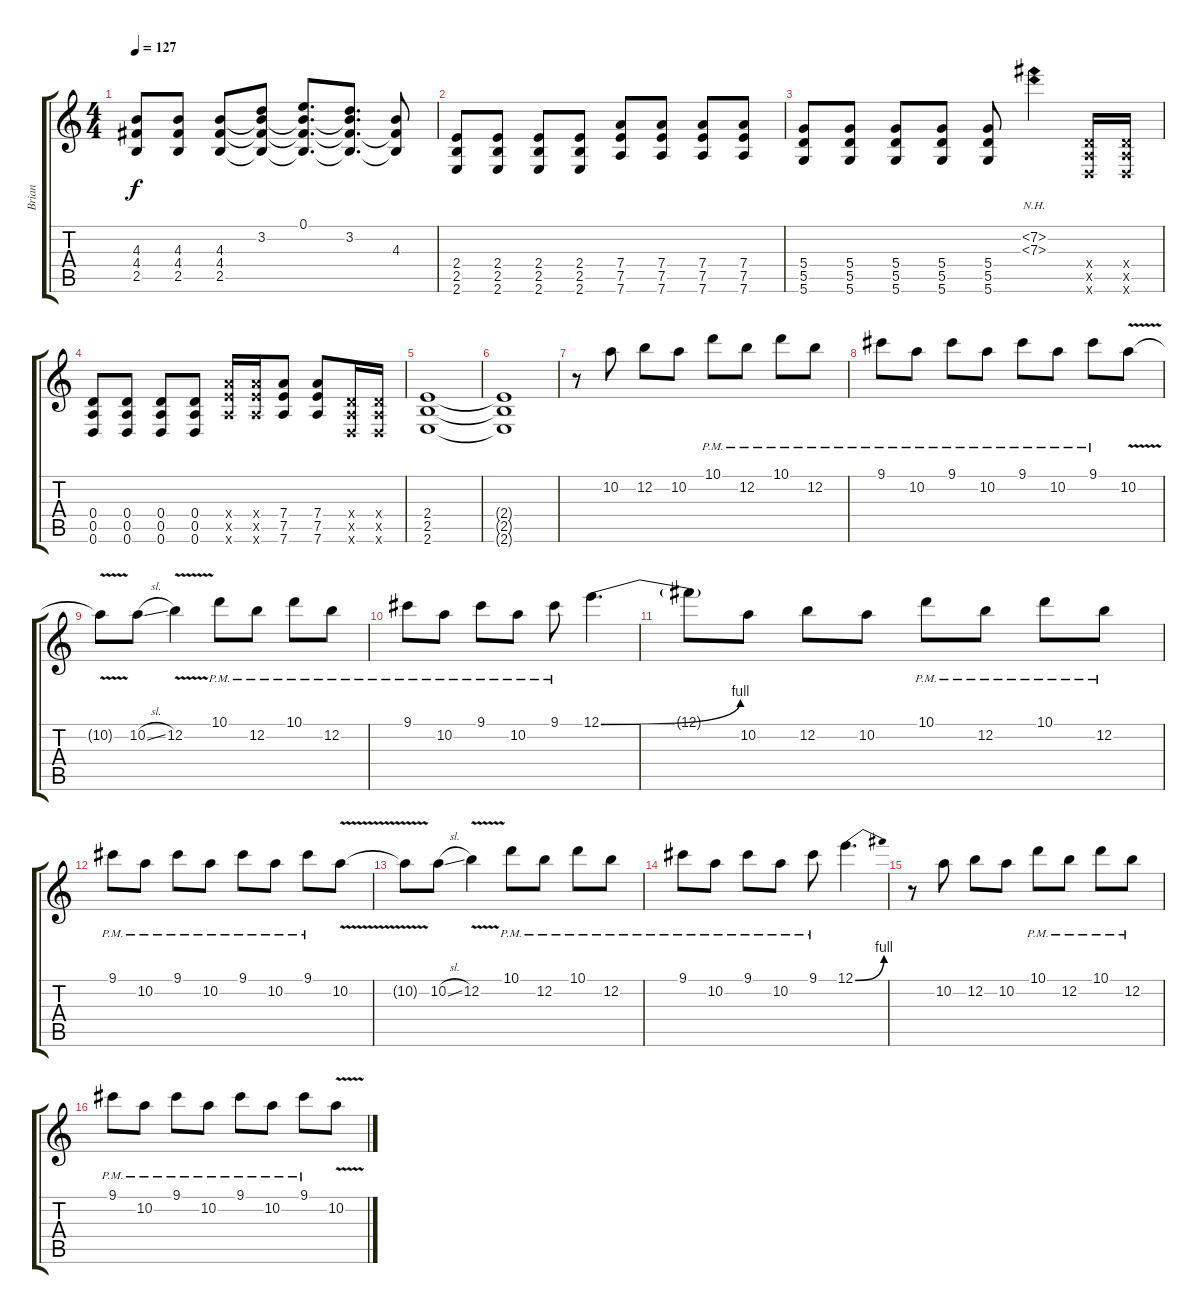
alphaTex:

\track ("Brian" "Brian") {instrument distortionguitar}
\staff {score tabs}
\tuning (E4 B3 G3 D3 A2 D2) {hide}
\ts (4 4)
\tempo 127
\clef g2
\ks c
(4.3 4.4 2.5).8{dy f} (4.3 4.4 2.5).8 (4.3 4.4 2.5).8 (3.2 4.3{t} 4.4{t} 2.5{t}).8 (0.1 4.3{t} 4.4{t} 2.5{t}).8{d} (3.2 4.3{t} 4.4{t} 2.5{t}).8{d} (4.3 4.4{t} 2.5{t}).8 |
(2.4 2.5 2.6).8 (2.4 2.5 2.6).8 (2.4 2.5 2.6).8 (2.4 2.5 2.6).8 (7.4 7.5 7.6).8 (7.4 7.5 7.6).8 (7.4 7.5 7.6).8 (7.4 7.5 7.6).8 |
(5.4 5.5 5.6).8 (5.4 5.5 5.6).8 (5.4 5.5 5.6).8 (5.4 5.5 5.6).8 (5.4 5.5 5.6).8 (7.2{nh} 7.3{nh}).4 (0.4{x} 0.5{x} 0.6{x}).16 (0.4{x} 0.5{x} 0.6{x}).16 |
(0.4 0.5 0.6).8 (0.4 0.5 0.6).8 (0.4 0.5 0.6).8 (0.4 0.5 0.6).8 (7.4{x} 7.5{x} 7.6{x}).16 (7.4{x} 7.5{x} 7.6{x}).16 (7.4 7.5 7.6).8 (7.4 7.5 7.6).8 (0.4{x} 0.5{x} 0.6{x}).16 (0.4{x} 0.5{x} 0.6{x}).16 |
(2.4 2.5 2.6).1 |
(2.4{t} 2.5{t} 2.6{t}).1 |
r.8 10.2.8 12.2.8 10.2.8 10.1{pm}.8 12.2{pm}.8 10.1{pm}.8 12.2{pm}.8 |
9.1{pm}.8 10.2{pm}.8 9.1{pm}.8 10.2{pm}.8 9.1{pm}.8 10.2{pm}.8 9.1{pm}.8 10.2{v}.8 |
10.2{t}.8 10.2{sl}.8 12.2{v}.4 10.1{pm}.8 12.2{pm}.8 10.1{pm}.8 12.2{pm}.8 |
9.1{pm}.8 10.2{pm}.8 9.1{pm}.8 10.2{pm}.8 9.1{pm}.8 12.1{be (bend 0 0 60 4)}.4{d} |
12.1{t}.8 10.2.8 12.2.8 10.2.8 10.1{pm}.8 12.2{pm}.8 10.1{pm}.8 12.2{pm}.8 |
9.1{pm}.8 10.2{pm}.8 9.1{pm}.8 10.2{pm}.8 9.1{pm}.8 10.2{pm}.8 9.1{pm}.8 10.2{v}.8 |
10.2{t}.8 10.2{sl}.8 12.2{v}.4 10.1{pm}.8 12.2{pm}.8 10.1{pm}.8 12.2{pm}.8 |
9.1{pm}.8 10.2{pm}.8 9.1{pm}.8 10.2{pm}.8 9.1{pm}.8 12.1{be (bend 0 0 60 4)}.4{d} |
r.8 10.2.8 12.2.8 10.2.8 10.1{pm}.8 12.2{pm}.8 10.1{pm}.8 12.2{pm}.8 |
9.1{pm}.8 10.2{pm}.8 9.1{pm}.8 10.2{pm}.8 9.1{pm}.8 10.2{pm}.8 9.1{pm}.8 10.2{v}.8
